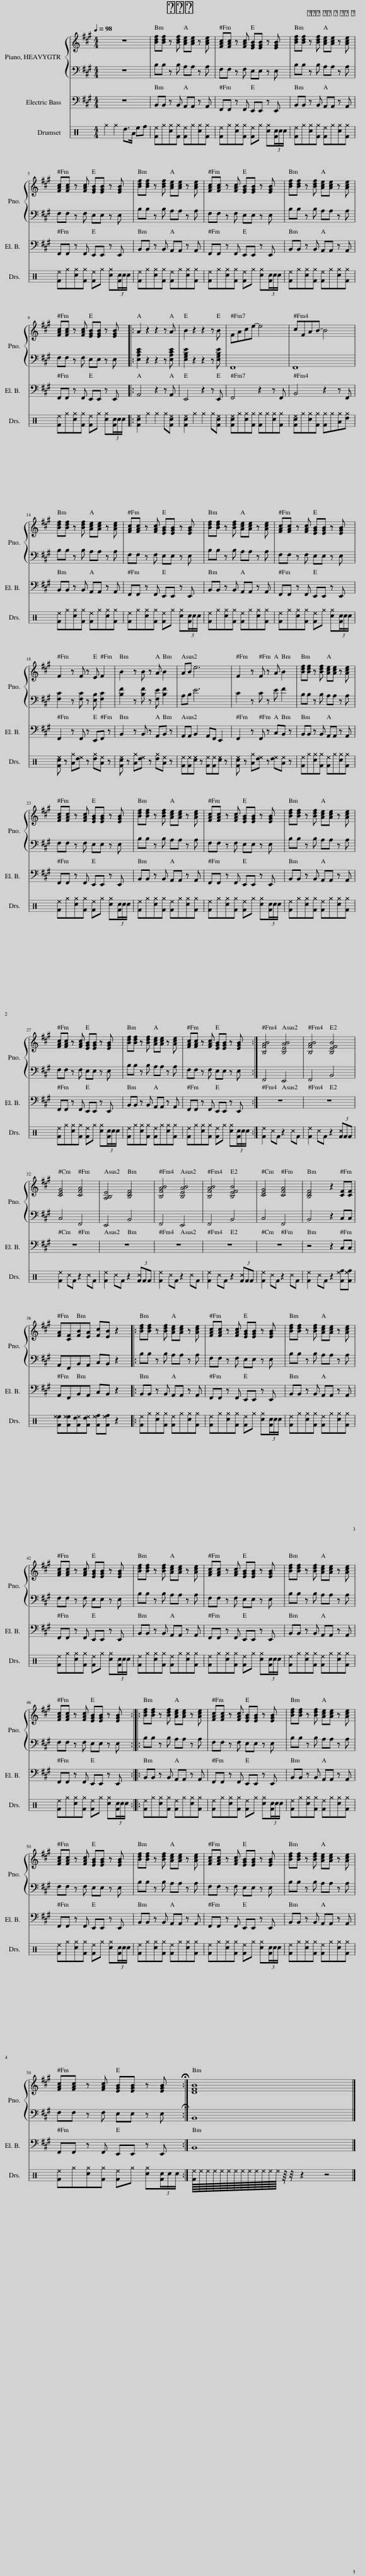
X:1
%%score { 1 | 2 } 3 4
L:1/8
Q:1/4=98
M:4/4
I:linebreak $
K:A
V:1 treble
V:2 bass
V:3 bass transpose=-12
V:4 perc
K:none
V:1
 z8 | [Bdf][Bdf] z [Bdf] [Ace][Ace] z [Ace] | [FAc][FAc] z [FAc] [EGB][EGB] z [EGB] | [Bdf][Bdf] z [Bdf] [Ace][Ace] z [Ace] |$ [FAc][FAc] z [FAc] [EGB][EGB] z [EGB] | %5
 [Bdf][Bdf] z [Bdf] [Ace][Ace] z [Ace] | [FAc][FAc] z [FAc] [EGB][EGB] z [EGB] | [Bdf][Bdf] z [Bdf] [Ace][Ace] z [Ace] |$ [FAc][FAc] z [FAc] [EGB][EGB] z [EGB] |: A2 z2 z2 z A | %10
 B2 z2 z2 z B | FAce- e4 | cFAB- B4 |$ [Bdf][Bdf] z [Bdf] [Ace][Ace] z [Ace] | [FAc][FAc] z [FAc] [EGB][EGB] z [EGB] | %15
 [Bdf][Bdf] z [Bdf] [Ace][Ace] z [Ace] | [FAc][FAc] z [FAc] [EGB][EGB] z [EGB] |$ F2 z F z E F2 | B2 z B z A B2 | AB e6 | %20
 F2 z F z A B2 | [Bdf][Bdf] z [Bdf] [Ace][Ace] z [Ace] |$ [FAc][FAc] z [FAc] [EGB][EGB] z [EGB] | [Bdf][Bdf] z [Bdf] [Ace][Ace] z [Ace] | [FAc][FAc] z [FAc] [EGB][EGB] z [EGB] | %25
 [Bdf][Bdf] z [Bdf] [Ace][Ace] z [Ace] |$ [FAc][FAc] z [FAc] [EGB][EGB] z [EGB] | [Bdf][Bdf] z [Bdf] [Ace][Ace] z [Ace] | [FAc][FAc] z [FAc] [EGB][EGB] z [EGB] :| [B,FAB]4 [B,EAB]4 | %30
 [B,FAB]4 [B,EFB]4 |$ [CEG]4 [CFA]4 | [A,B,E]4 [B,DF]4 | [B,FAB]4 [B,EAB]4 | [B,FAB]4 [B,EFB]4 | %35
 [CEG]4 [CFA]4 | [B,DF]4 z2 [CF][CF] |$ [FA][CF][FB][EA] [Fc][EB] z2 |: [Bdf][Bdf] z [Bdf] [Ace][Ace] z [Ace] | [FAc][FAc] z [FAc] [EGB][EGB] z [EGB] | %40
 [Bdf][Bdf] z [Bdf] [Ace][Ace] z [Ace] |$ [FAc][FAc] z [FAc] [EGB][EGB] z [EGB] | [Bdf][Bdf] z [Bdf] [Ace][Ace] z [Ace] | [FAc][FAc] z [FAc] [EGB][EGB] z [EGB] | [Bdf][Bdf] z [Bdf] [Ace][Ace] z [Ace] |$ %45
 [FAc][FAc] z [FAc] [EGB][EGB] z [EGB] :: [Bdf][Bdf] z [Bdf] [Ace][Ace] z [Ace] | [FAc][FAc] z [FAc] [EGB][EGB] z [EGB] | [Bdf][Bdf] z [Bdf] [Ace][Ace] z [Ace] |$ [FAc][FAc] z [FAc] [EGB][EGB] z [EGB] | %50
 [Bdf][Bdf] z [Bdf] [Ace][Ace] z [Ace] | [FAc][FAc] z [FAc] [EGB][EGB] z [EGB] | [Bdf][Bdf] z [Bdf] [Ace][Ace] z [Ace] |$ [FAc][FAc] z [FAc] [EGB][EGB] z [EGB] :| [DFB]8 |] %55
V:2
 z8 | B,B, z B, A,A, z A, | F,F, z F, E,E, z E, | B,B, z B, A,A, z A, |$ F,F, z F, E,E, z E, | %5
 B,B, z B, A,A, z A, | F,F, z F, E,E, z E, | B,B, z B, A,A, z A, |$ F,F, z F, E,E, z E, |: [E,A,CE]2 z2 z2 z [E,A,CE] | %10
 [E,G,B,E]2 z2 z2 z [E,G,B,E] | F,,8 | F,,8 |$ B,B, z B, A,A, z A, | F,F, z F, E,E, z E, | %15
 B,B, z B, A,A, z A, | F,F, z F, E,E, z E, |$ [F,C]2 z [F,C] z [E,B,] [F,C]2 | [B,F]2 z [B,F] z [F,E] [B,F]2 | A,B, E6 | %20
 C2 z C z E F2 | B,B, z B, A,A, z A, |$ F,F, z F, E,E, z E, | B,B, z B, A,A, z A, | F,F, z F, E,E, z E, | %25
 B,B, z B, A,A, z A, |$ F,F, z F, E,E, z E, | B,B, z B, A,A, z A, | F,F, z F, E,E, z E, :| F,,4 E,,4 | %30
 F,,4 B,,4 |$ C,4 F,,4 | E,,4 B,,4 | F,,4 E,,4 | F,,4 B,,4 | %35
 C,4 F,,4 | B,,4 z2 C,C, |$ A,,F,,B,,A,, C,B,, z2 |: B,B, z B, A,A, z A, | F,F, z F, E,E, z E, | %40
 B,B, z B, A,A, z A, |$ F,F, z F, E,E, z E, | B,B, z B, A,A, z A, | F,F, z F, E,E, z E, | B,B, z B, A,A, z A, |$ %45
 F,F, z F, E,E, z E, :: B,B, z B, A,A, z A, | F,F, z F, E,E, z E, | B,B, z B, A,A, z A, |$ F,F, z F, E,E, z E, | %50
 B,B, z B, A,A, z A, | F,F, z F, E,E, z E, | B,B, z B, A,A, z A, |$ F,F, z F, E,E, z E, :| B,,8 |] %55
V:3
 z8 | B,,B,, z B,, A,,A,, z A,, | F,,F,, z F,, E,,E,, z E,, | B,,B,, z B,, A,,A,, z A,, |$ F,,F,, z F,, E,,E,, z E,, | %5
 B,,B,, z B,, A,,A,, z A,, | F,,F,, z F,, E,,E,, z E,, | B,,B,, z B,, A,,A,, z A,, |$ F,,F,, z F,, E,,E,, z E,, |: A,,4 z2 z A,, | %10
 E,,4 z2 z E,, | F,,4 z2 z F,, | B,,4 z2 z F,, |$ B,,B,, z B,, A,,A,, z A,, | F,,F,, z F,, E,,E,, z E,, | %15
 B,,B,, z B,, A,,A,, z A,, | F,,F,, z F,, E,,E,, z E,, |$ F,,2 z F,, z E,,F,, z | B,,2 z B,, z A,,B,, z | A,,A,, B,,2 A,,F,, E,,2 | %20
 F,,2 z F,, z C,B,, z | B,,B,, z B,, A,,A,, z A,, |$ F,,F,, z F,, E,,E,, z E,, | B,,B,, z B,, A,,A,, z A,, | F,,F,, z F,, E,,E,, z E,, | %25
 B,,B,, z B,, A,,A,, z A,, |$ F,,F,, z F,, E,,E,, z E,, | B,,B,, z B,, A,,A,, z A,, | F,,F,, z F,, E,,E,, z E,, :| z8 | %30
 z8 |$ z8 | z8 | z8 | z8 | %35
 z8 | z4 z2 C,C, |$ A,,F,,B,,A,, C,B,, z2 |: B,,B,, z B,, A,,A,, z A,, | F,,F,, z F,, E,,E,, z E,, | %40
 B,,B,, z B,, A,,A,, z A,, |$ F,,F,, z F,, E,,E,, z E,, | B,,B,, z B,, A,,A,, z A,, | F,,F,, z F,, E,,E,, z E,, | B,,B,, z B,, A,,A,, z A,, |$ %45
 F,,F,, z F,, E,,E,, z E,, :: B,,B,, z B,, A,,A,, z A,, | F,,F,, z F,, E,,E,, z E,, | B,,B,, z B,, A,,A,, z A,, |$ F,,F,, z F,, E,,E,, z E,, | %50
 B,,B,, z B,, A,,A,, z A,, | F,,F,, z F,, E,,E,, z E,, | B,,B,, z B,, A,,A,, z A,, |$ F,,F,, z F,, E,,E,, z E,, :| B,,8 |] %55
V:4
[K:C] ^g2 ^g2 d>A ef | [F^e]^g[c^g][F^g] [F^e]^g[c^g][F^g] | [F^e]^g[c^g][F^g] [F^e]^g [c^g](3[Fc]/c/c/ | [F^e]^g[c^g][F^g] [F^e]^g[c^g][F^g] |$ [F^e]^g[c^g][F^g] [F^e]^g [c^g](3[Fc]/c/c/ | %5
 [F^e]^g[c^g][F^g] [F^e]^g[c^g][F^g] | [F^e]^g[c^g][F^g] [F^e]^g [c^g](3[Fc]/c/c/ | [F^e]^g[c^g][F^g] [F^e]^g[c^g][F^g] |$ [F^e]^g[c^g][F^g] [F^e]^g [c^g](3[Fc]/c/c/ |: [Fc^e]2 ^g2 ^g2 ^g[Fc^e] | %10
 [Fc^e]2 ^g2 ^g2 ^g[Fc^e] | [Fc^e]^g[c^g][F^g] [F^g]^g[c^g][F^g] | [Fc^e]^g[c^g][F^g] [F^g]^g[A^g][d^g] |$ [F^e]^g[c^g][F^g] [F^e]^g[c^g][F^g] | [F^e]^g[c^g][F^g] [F^e]^g [c^g](3[Fc]/c/c/ | %15
 [F^e]^g[c^g][F^g] [F^e]^g[c^g][F^g] | [F^e]^g[c^g][F^g] [F^e]^g [c^g](3[Fc]/c/c/ |$ [Fc^e] z [A^g][d^e] z [d^g][A^e] z | [Fc^e] z [A^g][d^e] z [d^g][A^e] z | [F^e][F^e][c^e] z [F^e][F^e][c^e] z | %20
 [Fc^e] z [A^g][d^e] z [d^e][A^e] z | [F^e]^g[c^g][F^g] [F^e]^g[c^g][F^g] |$ [F^e]^g[c^g][F^g] [F^e]^g [c^g](3[Fc]/c/c/ | [F^e]^g[c^g][F^g] [F^e]^g[c^g][F^g] | [F^e]^g[c^g][F^g] [F^e]^g [c^g](3[Fc]/c/c/ | %25
 [F^e]^g[c^g][F^g] [F^e]^g[c^g][F^g] |$ [F^e]^g[c^g][F^g] [F^e]^g [c^g](3[Fc]/c/c/ | [F^e]^g[c^g][F^g] [F^e]^g[c^g][F^g] | [F^e]^g[c^g][F^g] [F^e]^g [c^g](3[Fc]/c/c/ :| [F^e]2 ^cF z2 ^cF | %30
 [F^e]2 ^cF z2 (3[F^c]FF |$ [F^e]2 ^cF z2 ^cF | [F^e]2 ^cF z2 (3[F^c]FF | [F^e]2 ^cF z2 ^cF | [F^e]2 ^cF z2 (3[F^c]FF | %35
 [F^e]2 ^cF z2 ^cF | [F^e]2 ^cF z2 [F^ef][F^ef] |$ [F^ee][F^ee][Fd^e][Fd^e] [F^ef][F^ef] z2 |: [F^e]^g[c^g][F^g] [F^e]^g[c^g][F^g] | [F^e]^g[c^g][F^g] [F^e]^g [c^g](3[Fc]/c/c/ | %40
 [F^e]^g[c^g][F^g] [F^e]^g[c^g][F^g] |$ [F^e]^g[c^g][F^g] [F^e]^g [c^g](3[Fc]/c/c/ | [F^e]^g[c^g][F^g] [F^e]^g[c^g][F^g] | [F^e]^g[c^g][F^g] [F^e]^g [c^g](3[Fc]/c/c/ | [F^e]^g[c^g][F^g] [F^e]^g[c^g][F^g] |$ %45
 [F^e]^g[c^g][F^g] [F^e]^g [c^g](3[Fc]/c/c/ :: [F^e]^g[c^g][F^g] [F^e]^g[c^g][F^g] | [F^e]^g[c^g][F^g] [F^e]^g [c^g](3[Fc]/c/c/ | [F^e]^g[c^g][F^g] [F^e]^g[c^g][F^g] |$ [F^e]^g[c^g][F^g] [F^e]^g [c^g](3[Fc]/c/c/ | %50
 [F^e]^g[c^g][F^g] [F^e]^g[c^g][F^g] | [F^e]^g[c^g][F^g] [F^e]^g [c^g](3[Fc]/c/c/ | [F^e]^g[c^g][F^g] [F^e]^g[c^g][F^g] |$ [F^e]^g[c^g][F^g] [F^e]^g [c^g](3[Fc]/c/c/ :| [F^e]/8^e/8^e/8^e/8^e/8^e/8^e/8^e/8^e/8^e/8^e/8^e/8^e/8 z/8 z/4 z2 z4 |] %55
